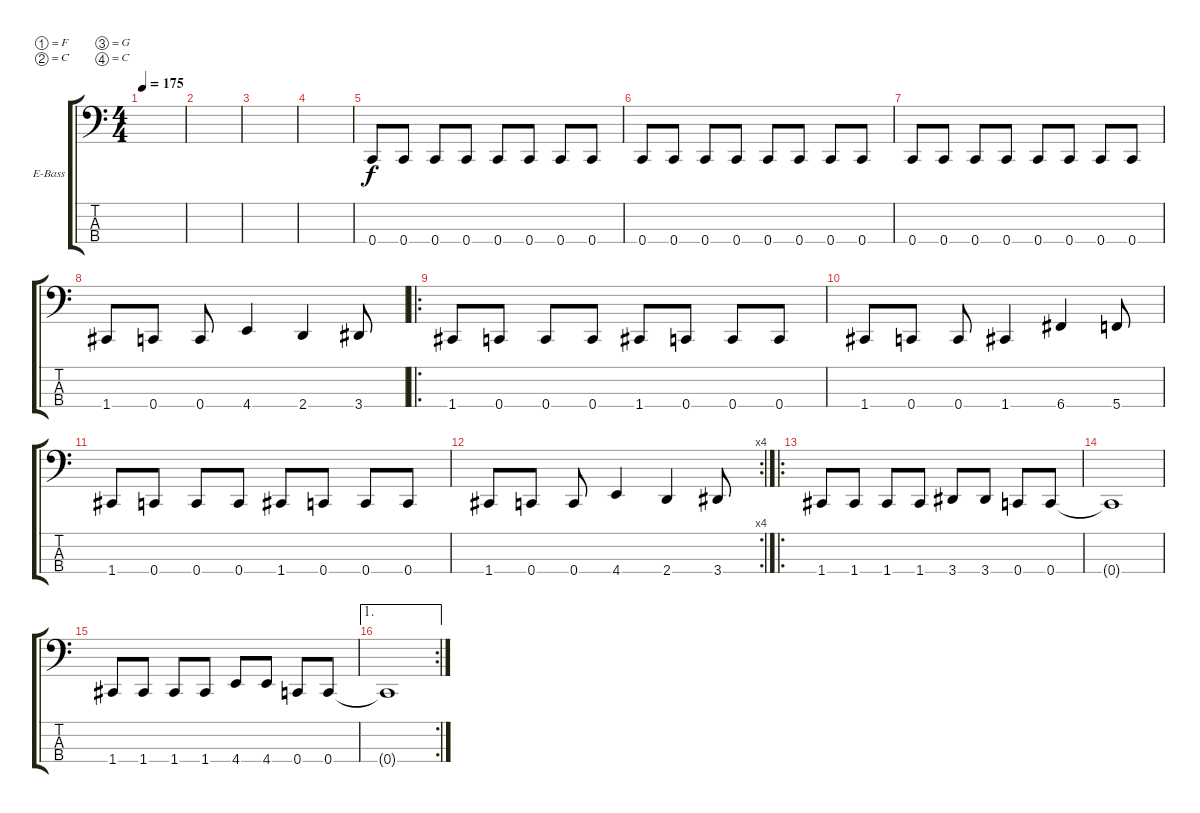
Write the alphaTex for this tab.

\bracketExtendMode groupsimilarinstruments
\firstSystemTrackNameOrientation horizontal
\otherSystemsTrackNameOrientation horizontal
\track ("Electric Bass" "E-Bass") {instrument electricbassfinger}
\staff {score tabs}
\tuning (F2 C2 G1 C1)
\ts (4 4)
\tempo 175
\clef f4
\ks c
|
|
|
|
0.4.8 0.4.8 0.4.8 0.4.8 0.4.8 0.4.8 0.4.8 0.4.8 |
0.4.8 0.4.8 0.4.8 0.4.8 0.4.8 0.4.8 0.4.8 0.4.8 |
0.4.8 0.4.8 0.4.8 0.4.8 0.4.8 0.4.8 0.4.8 0.4.8 |
1.4.8 0.4.8 0.4.8 4.4.4 2.4.4 3.4.8 |
\ro
1.4.8 0.4.8 0.4.8 0.4.8 1.4.8 0.4.8 0.4.8 0.4.8 |
1.4.8 0.4.8 0.4.8 1.4.4 6.4.4 5.4.8 |
1.4.8 0.4.8 0.4.8 0.4.8 1.4.8 0.4.8 0.4.8 0.4.8 |
\rc 4
1.4.8 0.4.8 0.4.8 4.4.4 2.4.4 3.4.8 |
\ro
1.4.8 1.4.8 1.4.8 1.4.8 3.4.8 3.4.8 0.4.8 0.4.8 |
0.4{t}.1 |
1.4.8 1.4.8 1.4.8 1.4.8 4.4.8 4.4.8 0.4.8 0.4.8 |
\ae 1
\rc 2
0.4{t}.1
